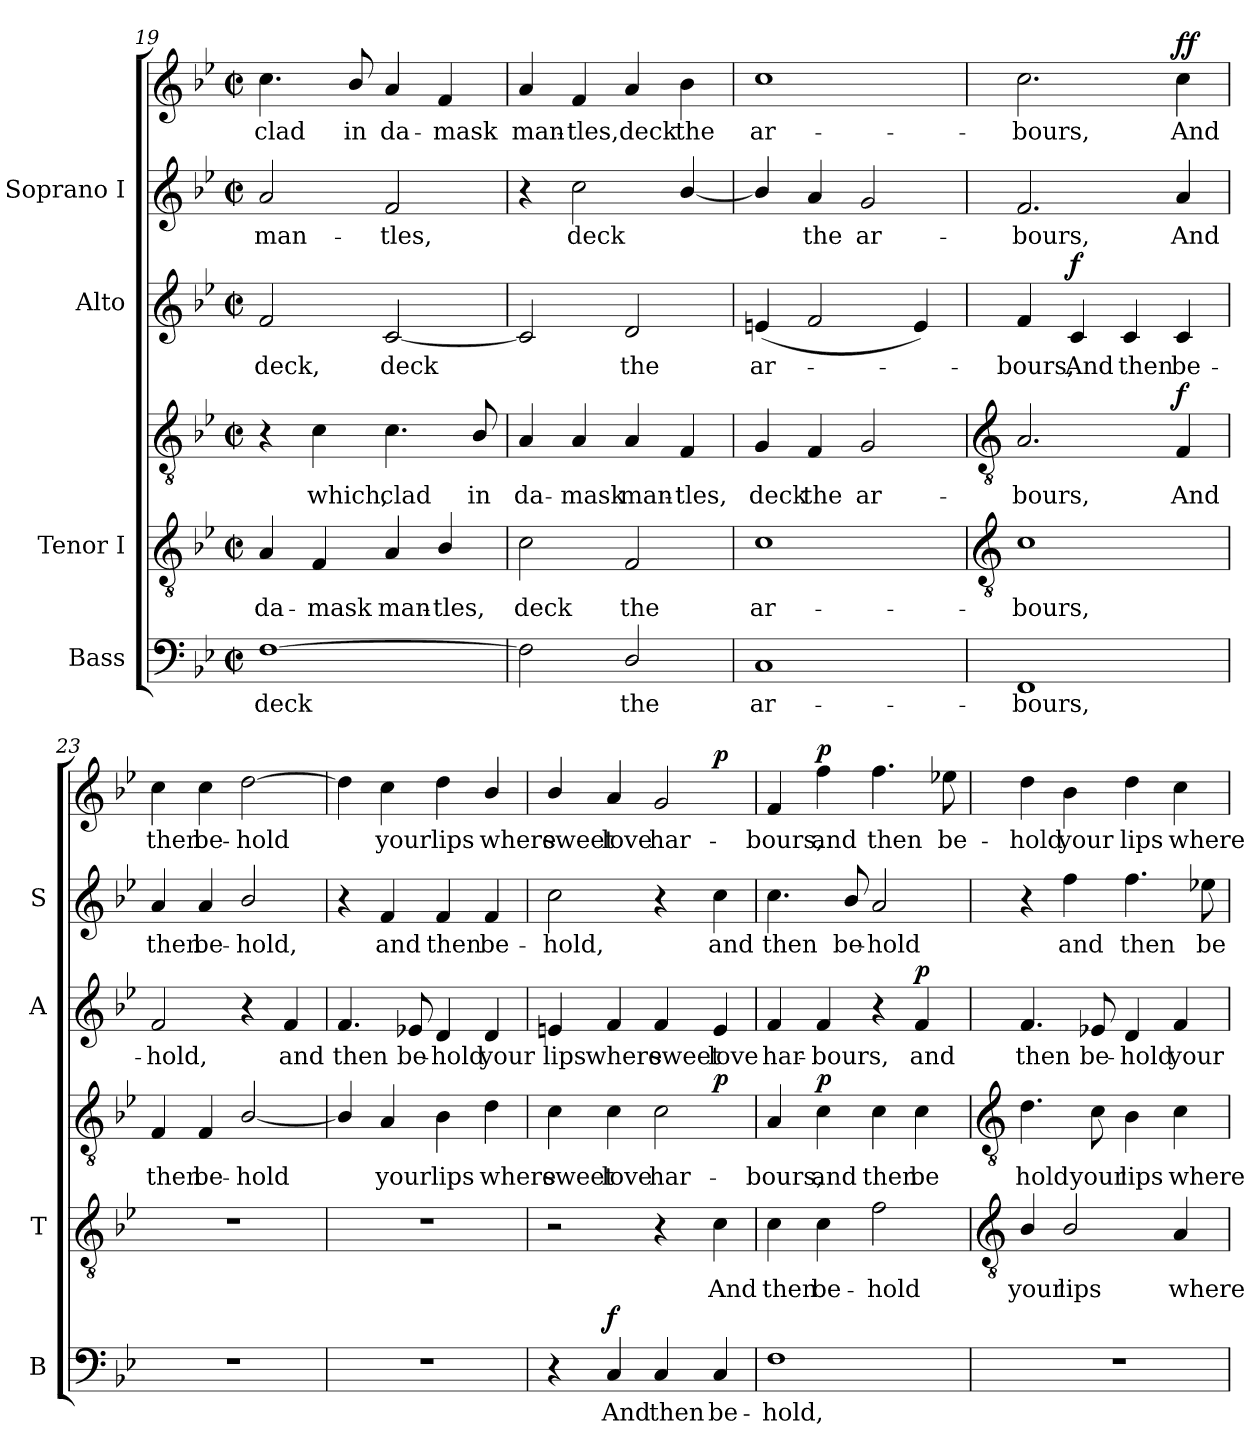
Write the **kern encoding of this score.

**kern	**text	**dynam	**kern	**text	**kern	**text	**dynam	**kern	**text	**dynam	**kern	**text	**kern	**text	**dynam
*part4	*part4	*part4	*part3	*part3	*part3	*part3	*part3	*part2	*part2	*part2	*part1	*part1	*part1	*part1	*part1
*staff6	*staff6	*staff6	*staff5	*staff5	*staff4	*staff4	*staff4/5	*staff3	*staff3	*staff3	*staff2	*staff2	*staff1	*staff1	*staff1/2
*I"Bass	*	*	*I"Tenor I	*	*	*	*	*I"Alto	*	*	*I"Soprano I	*	*	*	*
*I'B	*	*	*I'T	*	*	*	*	*I'A	*	*	*I'S	*	*	*	*
*clefF4	*	*	*clefGv2	*	*clefGv2	*	*	*clefG2	*	*	*clefG2	*	*clefG2	*	*
*k[b-e-]	*	*	*k[b-e-]	*	*k[b-e-]	*	*	*k[b-e-]	*	*	*k[b-e-]	*	*k[b-e-]	*	*
*B-:	*	*	*B-:	*	*B-:	*	*	*B-:	*	*	*B-:	*	*B-:	*	*
*M2/2	*	*	*M2/2	*	*M2/2	*	*	*M2/2	*	*	*M2/2	*	*M2/2	*	*
*met(c|)	*	*	*met(c|)	*	*met(c|)	*	*	*met(c|)	*	*	*met(c|)	*	*met(c|)	*	*
=19	=19	=19	=19	=19	=19	=19	=19	=19	=19	=19	=19	=19	=19	=19	=19
!	!LO:LY:b	!	!	!LO:LY:b	!	!	!	!	!LO:LY:b	!	!	!LO:LY:b	!	!LO:LY:b	!
[1F	deck	.	4A	da-	4r	.	.	2f	deck,	.	2a	man-	4.cc	clad	.
!	!	!	!	!LO:LY:b	!	!LO:LY:b	!	!	!	!	!	!	!	!	!
.	.	.	4F	-mask	4c	which,	.	.	.	.	.	.	.	.	.
!	!	!	!	!	!	!	!	!	!	!	!	!	!	!LO:LY:b	!
.	.	.	.	.	.	.	.	.	.	.	.	.	8b-/	in	.
!	!	!	!	!LO:LY:b	!	!LO:LY:b	!	!	!LO:LY:b	!	!	!LO:LY:b	!	!LO:LY:b	!
.	.	.	4A	man-	4.c	clad	.	[2c	deck	.	2f	-tles,	4a	da-	.
!	!	!	!	!LO:LY:b	!	!	!	!	!	!	!	!	!	!LO:LY:b	!
.	.	.	4B-/	-tles,	.	.	.	.	.	.	.	.	4f	-mask	.
!	!	!	!	!	!	!LO:LY:b	!	!	!	!	!	!	!	!	!
.	.	.	.	.	8B-/	in	.	.	.	.	.	.	.	.	.
=20	=20	=20	=20	=20	=20	=20	=20	=20	=20	=20	=20	=20	=20	=20	=20
!	!	!	!	!LO:LY:b	!	!LO:LY:b	!	!	!	!	!	!	!	!LO:LY:b	!
2F]	.	.	2c	deck	4A	da-	.	2c]	.	.	4r	.	4a	man-	.
!	!	!	!	!	!	!LO:LY:b	!	!	!	!	!	!LO:LY:b	!	!LO:LY:b	!
.	.	.	.	.	4A	-mask	.	.	.	.	2cc	deck	4f	-tles,	.
!	!LO:LY:b	!	!	!LO:LY:b	!	!LO:LY:b	!	!	!LO:LY:b	!	!	!	!	!LO:LY:b	!
2D/	the	.	2F	the	4A	man-	.	2d	the	.	.	.	4a	deck	.
!	!	!	!	!	!	!LO:LY:b	!	!	!	!	!	!	!	!LO:LY:b	!
.	.	.	.	.	4F	-tles,	.	.	.	.	[4b-/	.	4b-	the	.
=21	=21	=21	=21	=21	=21	=21	=21	=21	=21	=21	=21	=21	=21	=21	=21
!	!LO:LY:b	!	!	!LO:LY:b	!	!LO:LY:b	!	!	!LO:LY:b	!	!	!	!	!LO:LY:b	!
1C	ar-	.	1c	-ar-	4G	deck	.	(<4en	ar-	.	4b-/]	.	1cc	ar-	.
!	!	!	!	!	!	!LO:LY:b	!	!	!	!	!	!LO:LY:b	!	!	!
.	.	.	.	.	4F	the	.	2f	.	.	4a	-the	.	.	.
!	!	!	!	!	!	!LO:LY:b	!	!	!	!	!	!LO:LY:b	!	!	!
.	.	.	.	.	2G	ar-	.	.	.	.	2g	ar-	.	.	.
.	.	.	.	.	.	.	.	4e)	.	.	.	.	.	.	.
!!LO:LB:g=z
=22	=22	=22	=22	=22	=22	=22	=22	=22	=22	=22	=22	=22	=22	=22	=22
*	*	*	*clefGv2	*	*clefGv2	*	*	*	*	*	*	*	*	*	*
!	!LO:LY:b	!	!	!LO:LY:b	!	!LO:LY:b	!	!	!LO:LY:b	!	!	!LO:LY:b	!	!LO:LY:b	!
1FF	-bours,	.	1c	bours,	2.A	-bours,	.	4f	bours,	.	2.f	bours,	2.cc	-bours,	.
!	!	!	!	!	!	!	!	!	!LO:LY:b	!LO:DY:b	!	!	!	!	!
.	.	.	.	.	.	.	.	4c	And	f	.	.	.	.	.
!	!	!	!	!	!	!	!	!	!LO:LY:b	!	!	!	!	!	!
.	.	.	.	.	.	.	.	4c	then	.	.	.	.	.	.
!	!	!	!	!	!	!LO:LY:b	!LO:DY:b	!	!LO:LY:b	!	!	!LO:LY:b	!	!LO:LY:b	!LO:DY:b=2
!	!	!	!	!	!	!	!	!	!	!	!	!	!	!	!LO:DY:n=1:b
.	.	.	.	.	4F	And	f	4c	be-	.	4a	And	4cc	And	f f
=23	=23	=23	=23	=23	=23	=23	=23	=23	=23	=23	=23	=23	=23	=23	=23
!	!	!	!	!	!	!LO:LY:b	!	!	!LO:LY:b	!	!	!LO:LY:b	!	!LO:LY:b	!
1r	.	.	1r	.	4F	then	.	2f	-hold,	.	4a	then	4cc	then	.
!	!	!	!	!	!	!LO:LY:b	!	!	!	!	!	!LO:LY:b	!	!LO:LY:b	!
.	.	.	.	.	4F	be-	.	.	.	.	4a	be-	4cc	be-	.
!	!	!	!	!	!	!LO:LY:b	!	!	!	!	!	!LO:LY:b	!	!LO:LY:b	!
.	.	.	.	.	[2B-/	-hold	.	4r	.	.	2b-/	-hold,	[2dd	-hold	.
!	!	!	!	!	!	!	!	!	!LO:LY:b	!	!	!	!	!	!
.	.	.	.	.	.	.	.	4f	and	.	.	.	.	.	.
=24	=24	=24	=24	=24	=24	=24	=24	=24	=24	=24	=24	=24	=24	=24	=24
!	!	!	!	!	!	!	!	!	!LO:LY:b	!	!	!	!	!	!
1r	.	.	1r	.	4B-/]	.	.	4.f	then	.	4r	.	4dd]	.	.
!	!	!	!	!	!	!LO:LY:b	!	!	!	!	!	!LO:LY:b	!	!LO:LY:b	!
.	.	.	.	.	4A	your	.	.	.	.	4f	and	4cc	your	.
!	!	!	!	!	!	!	!	!	!LO:LY:b	!	!	!	!	!	!
.	.	.	.	.	.	.	.	8e-X	be-	.	.	.	.	.	.
!	!	!	!	!	!	!LO:LY:b	!	!	!LO:LY:b	!	!	!LO:LY:b	!	!LO:LY:b	!
.	.	.	.	.	4B-	lips	.	4d	-hold	.	4f	then	4dd	lips	.
!	!	!	!	!	!	!LO:LY:b	!	!	!LO:LY:b	!	!	!LO:LY:b	!	!LO:LY:b	!
.	.	.	.	.	4d	where	.	4d	your	.	4f	be-	4b-/	where	.
=25	=25	=25	=25	=25	=25	=25	=25	=25	=25	=25	=25	=25	=25	=25	=25
!	!	!	!	!	!	!LO:LY:b	!	!	!LO:LY:b	!	!	!LO:LY:b	!	!LO:LY:b	!
4r	.	.	2r	.	4c	sweet	.	4en	lips	.	2cc	-hold,	4b-/	-sweet	.
!	!LO:LY:b	!LO:DY:b	!	!	!	!LO:LY:b	!	!	!LO:LY:b	!	!	!	!	!LO:LY:b	!
4C	And	f	.	.	4c	love	.	4f	where	.	.	.	4a	love	.
!	!LO:LY:b	!	!	!	!	!LO:LY:b	!	!	!LO:LY:b	!	!	!	!	!LO:LY:b	!
4C	then	.	4r	.	2c	har-	.	4f	sweet	.	4r	.	2g	har-	.
!	!LO:LY:b	!	!	!LO:LY:b	!	!	!LO:DY:b=2	!	!LO:LY:b	!	!	!LO:LY:b	!	!	!LO:DY:b=2
4C	be-	.	4c	-And	.	.	p	4e	love	.	4cc	and	.	.	p
=26	=26	=26	=26	=26	=26	=26	=26	=26	=26	=26	=26	=26	=26	=26	=26
!	!LO:LY:b	!	!	!LO:LY:b	!	!LO:LY:b	!	!	!LO:LY:b	!	!	!LO:LY:b	!	!LO:LY:b	!
1F	-hold,	.	4c	then	4A	bours,	.	4f	har-	.	4.cc	-then	4f	bours,	.
!	!	!	!	!LO:LY:b	!	!LO:LY:b	!LO:DY:b	!	!LO:LY:b	!	!	!	!	!LO:LY:b	!LO:DY:b
.	.	.	4c	be-	4c	and	p	4f	-bours,	.	.	.	4ff	and	p
!	!	!	!	!	!	!	!	!	!	!	!	!LO:LY:b	!	!	!
.	.	.	.	.	.	.	.	.	.	.	8b-/	be-	.	.	.
!	!	!	!	!LO:LY:b	!	!LO:LY:b	!	!	!	!	!	!LO:LY:b	!	!LO:LY:b	!
.	.	.	2f	-hold	4c	then	.	4r	.	.	2a	-hold	4.ff	then	.
!	!	!	!	!	!	!LO:LY:b	!	!	!LO:LY:b	!LO:DY:b	!	!	!	!	!
.	.	.	.	.	4c	be	.	4f	and	p	.	.	.	.	.
!	!	!	!	!	!	!	!	!	!	!	!	!	!	!LO:LY:b	!
.	.	.	.	.	.	.	.	.	.	.	.	.	8ee-X	be-	.
!!LO:LB:g=z
=27	=27	=27	=27	=27	=27	=27	=27	=27	=27	=27	=27	=27	=27	=27	=27
*	*	*	*clefGv2	*	*clefGv2	*	*	*	*	*	*	*	*	*	*
!	!	!	!	!LO:LY:b	!	!LO:LY:b	!	!	!LO:LY:b	!	!	!	!	!LO:LY:b	!
1r	.	.	4B-/	your	4.d	hold	.	4.f	then	.	4r	.	4dd	hold	.
!	!	!	!	!LO:LY:b	!	!	!	!	!	!	!	!LO:LY:b	!	!LO:LY:b	!
.	.	.	2B-/	lips	.	.	.	.	.	.	4ff	and	4b-	your	.
!	!	!	!	!	!	!LO:LY:b	!	!	!LO:LY:b	!	!	!	!	!	!
.	.	.	.	.	8c	your	.	8e-X	be-	.	.	.	.	.	.
!	!	!	!	!	!	!LO:LY:b	!	!	!LO:LY:b	!	!	!LO:LY:b	!	!LO:LY:b	!
.	.	.	.	.	4B-	lips	.	4d	-hold	.	4.ff	then	4dd	lips	.
!	!	!	!	!LO:LY:b	!	!LO:LY:b	!	!	!LO:LY:b	!	!	!	!	!LO:LY:b	!
.	.	.	4A	where	4c	where	.	4f	your	.	.	.	4cc	where	.
!	!	!	!	!	!	!	!	!	!	!	!	!LO:LY:b	!	!	!
.	.	.	.	.	.	.	.	.	.	.	8ee-X	be-	.	.	.
=	=	=	=	=	=	=	=	=	=	=	=	=	=	=	=
*-	*-	*-	*-	*-	*-	*-	*-	*-	*-	*-	*-	*-	*-	*-	*-
